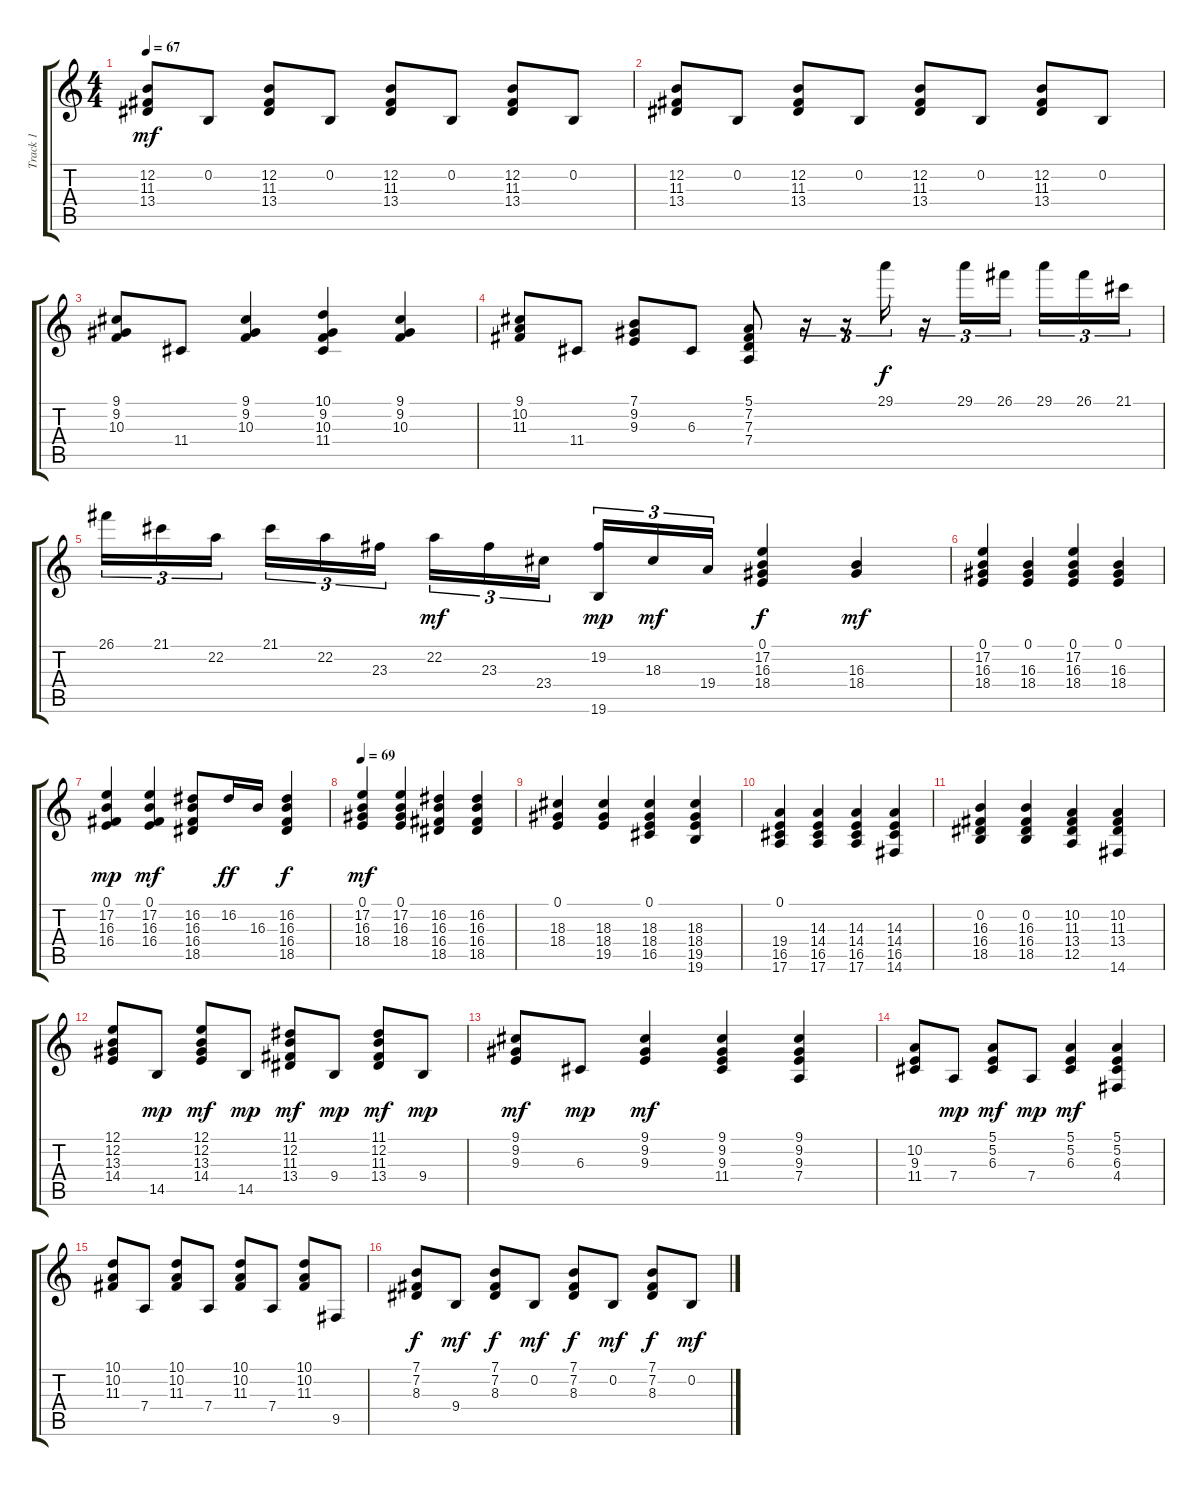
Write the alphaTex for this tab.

\track ("Track 1" "Track 1") {instrument acousticgrandpiano}
\staff {score tabs}
\tuning (E4 B3 G3 D3 A2 E2) {hide}
\ts (4 4)
\tempo 67
\clef g2
\ks c
(12.2 11.3 13.4).8{dy mf} 0.2.8 (12.2 11.3 13.4).8 0.2.8 (12.2 11.3 13.4).8 0.2.8 (12.2 11.3 13.4).8 0.2.8 |
(12.2 11.3 13.4).8 0.2.8 (12.2 11.3 13.4).8 0.2.8 (12.2 11.3 13.4).8 0.2.8 (12.2 11.3 13.4).8 0.2.8 |
(9.1 9.2 10.3).8 11.4.8 (9.1 9.2 10.3).4 (10.1 9.2 10.3 11.4).4 (9.1 9.2 10.3).4 |
(9.1 10.2 11.3).8 11.4.8 (7.1 9.2 9.3).8 6.3.8 (5.1 7.2 7.3 7.4).8 r.16{tu (3 2)} r.16{tu (3 2)} 29.1.16{tu (3 2) dy f} r.16{tu (3 2)} 29.1.16{tu (3 2)} 26.1.16{tu (3 2) beam splitsecondary} 29.1.16{tu (3 2)} 26.1.16{tu (3 2)} 21.1.16{tu (3 2)} |
26.1.16{tu (3 2)} 21.1.16{tu (3 2)} 22.2.16{tu (3 2) beam splitsecondary} 21.1.16{tu (3 2)} 22.2.16{tu (3 2)} 23.3.16{tu (3 2)} 22.2.16{tu (3 2) dy mf} 23.3.16{tu (3 2)} 23.4.16{tu (3 2) beam splitsecondary} (19.2 19.6).16{tu (3 2) dy mp} 18.3.16{tu (3 2) dy mf} 19.4.16{tu (3 2)} (0.1 17.2 16.3 18.4).4{dy f} (16.3 18.4).4{dy mf} |
(0.1 17.2 16.3 18.4).4 (0.1 16.3 18.4).4 (0.1 17.2 16.3 18.4).4 (0.1 16.3 18.4).4 |
(0.1 17.2 16.3 16.4).4{dy mp} (0.1 17.2 16.3 16.4).4{dy mf} (16.2 16.3 16.4 18.5).8 16.2.16{dy ff} 16.3.16 (16.2 16.3 16.4 18.5).4{dy f} |
\tempo 69
(0.1 17.2 16.3 18.4).4{dy mf} (0.1 17.2 16.3 18.4).4 (16.2 16.3 16.4 18.5).4 (16.2 16.3 16.4 18.5).4 |
(0.1 18.3 18.4).4 (18.3 18.4 19.5).4 (0.1 18.3 18.4 16.5).4 (18.3 18.4 19.5 19.6).4 |
(0.1 19.4 16.5 17.6).4 (14.3 14.4 16.5 17.6).4 (14.3 14.4 16.5 17.6).4 (14.3 14.4 16.5 14.6).4 |
(0.2 16.3 16.4 18.5).4 (0.2 16.3 16.4 18.5).4 (10.2 11.3 13.4 12.5).4 (10.2 11.3 13.4 14.6).4 |
(12.1 12.2 13.3 14.4).8 14.5.8{dy mp} (12.1 12.2 13.3 14.4).8{dy mf} 14.5.8{dy mp} (11.1 12.2 11.3 13.4).8{dy mf} 9.4.8{dy mp} (11.1 12.2 11.3 13.4).8{dy mf} 9.4.8{dy mp} |
(9.1 9.2 9.3).8{dy mf} 6.3.8{dy mp} (9.1 9.2 9.3).4{dy mf} (9.1 9.2 9.3 11.4).4 (9.1 9.2 9.3 7.4).4 |
(10.2 9.3 11.4).8 7.4.8{dy mp} (5.1 5.2 6.3).8{dy mf} 7.4.8{dy mp} (5.1 5.2 6.3).4{dy mf} (5.1 5.2 6.3 4.4).4 |
(10.1 10.2 11.3).8 7.4.8 (10.1 10.2 11.3).8 7.4.8 (10.1 10.2 11.3).8 7.4.8 (10.1 10.2 11.3).8 9.5.8 |
(7.1 7.2 8.3).8{dy f} 9.4.8{dy mf} (7.1 7.2 8.3).8{dy f} 0.2.8{dy mf} (7.1 7.2 8.3).8{dy f} 0.2.8{dy mf} (7.1 7.2 8.3).8{dy f} 0.2.8{dy mf}
